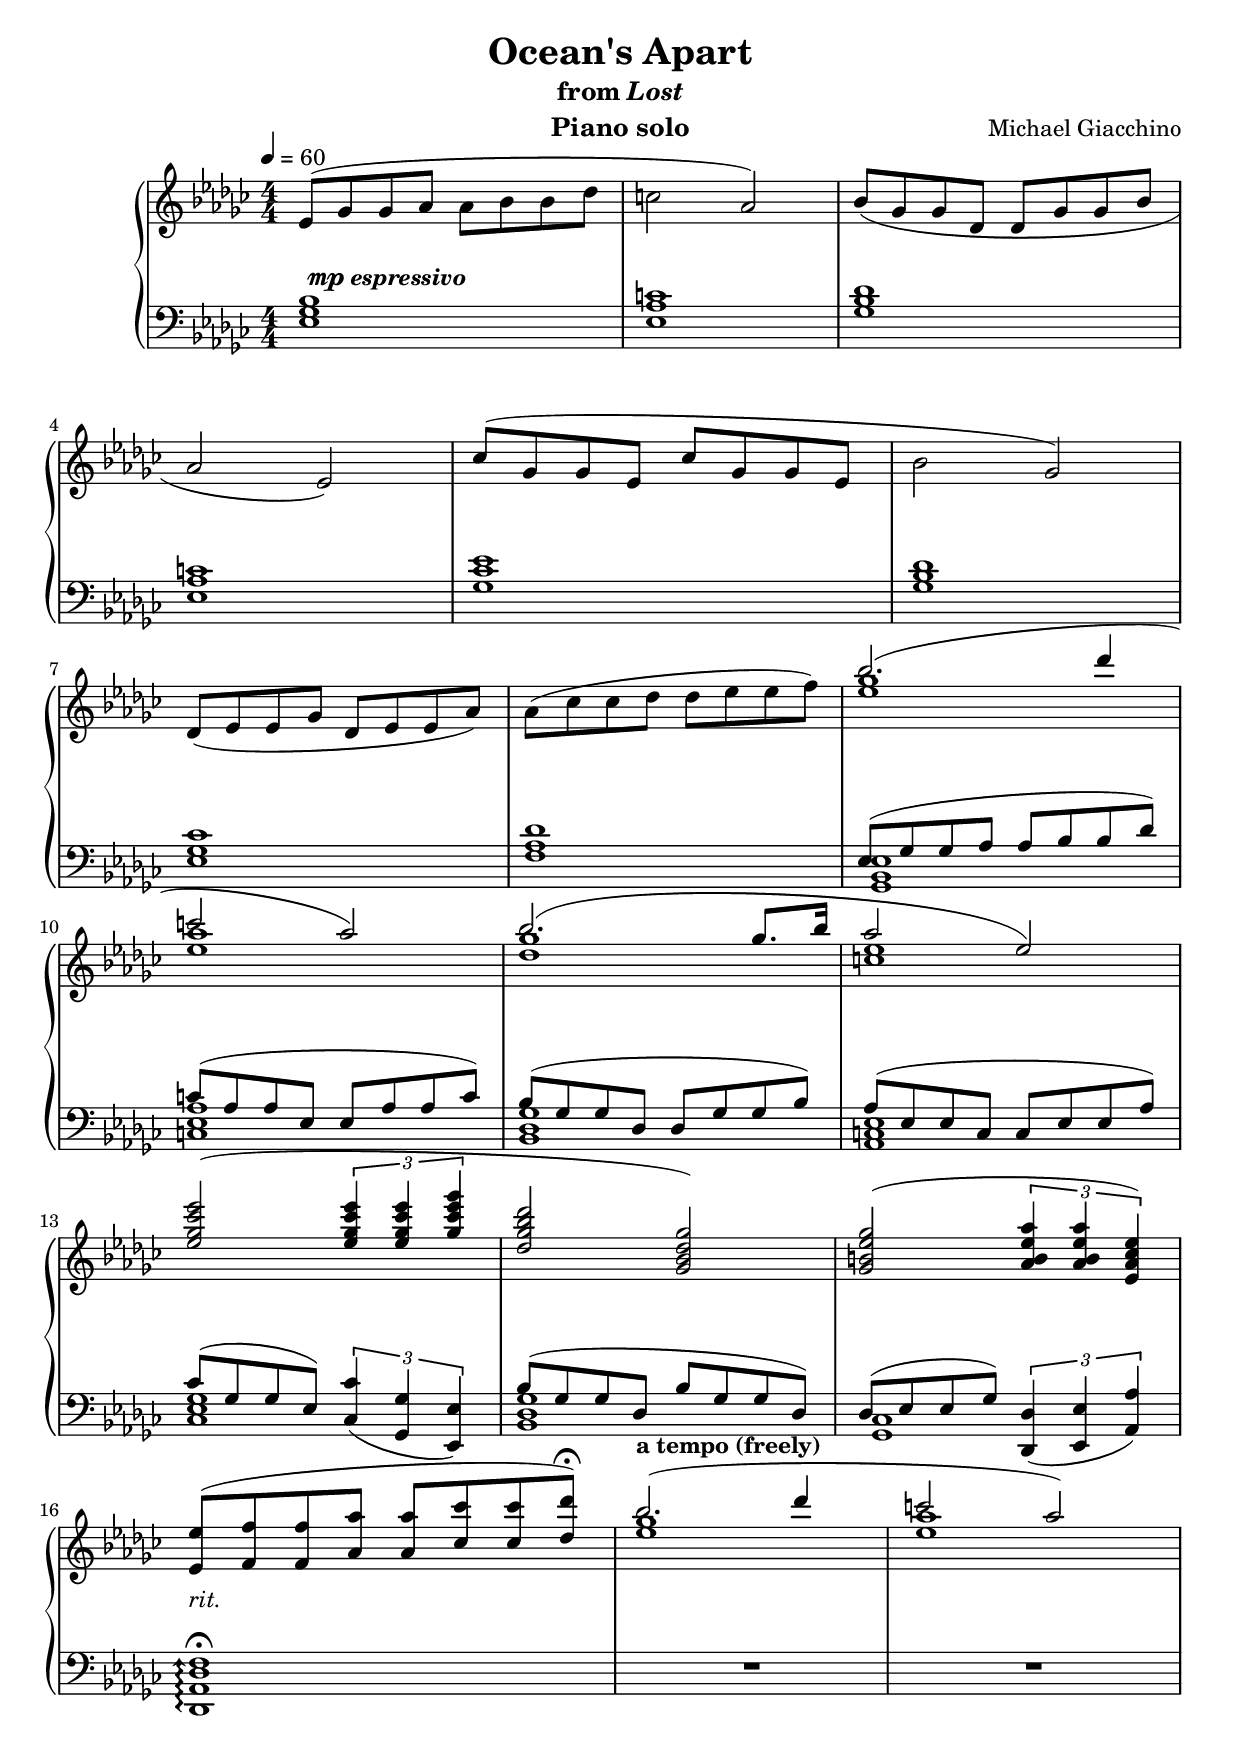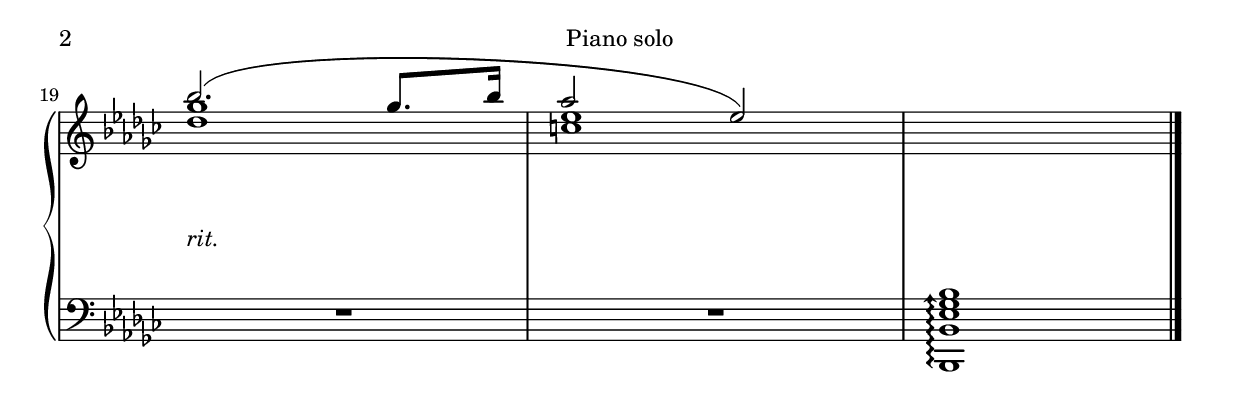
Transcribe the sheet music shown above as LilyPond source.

\version "2.12.2"

\header {
  title = "Ocean's Apart"
  subtitle = \markup { "from" \italic "Lost" }
  composer = "Michael Giacchino"
  instrument = "Piano solo"
}

global = {
  \tempo 4 = 60
  \key ges \major
  \time 4/4
  \numericTimeSignature
}

upper = \relative c' {
  \clef treble
  es8( ges ges as as bes bes des
  c2 as)
  bes8( ges ges des des ges ges bes
  \break

  as2 es)
  ces'8( ges ges es ces' ges ges es
  bes'2 ges)
  \break
  des8( es es ges des es es as)
  as( ces ces des des es es f)

  <<
    {
      bes2.( des4
      \break

      c2 as)
      bes2.( ges8. bes16
      as2 es)
      \break

      <es ges ces es>2( \times 2/3 { <es ges ces es>4 <es ges ces es> <ges ces es ges> }
      <des ges bes des>2 <ges, bes des ges>)
      <ges b es ges>2( \times 2/3 { <as b es as>4 <as b es as> <es as ces es>) }
      \break

      <es' es,>8( <f f,> <f f,> <as as,>
      <as as,>8 <ces ces,> <ces ces,> <des des,>\fermata)
      bes2.^\markup { \bold "a tempo (freely)" }( des4
      c2 as)

      \break
      bes2.( ges8. bes16
      as2 es)
    }
  \\
    {
      <ges es>1
      <as es>
      <ges des>
      <es c>

      s1*4
      <es ges>1
      <es as>
      <ges des>
      <c, es>
    }
  >>

  s1
  \bar "|."
}

lower = \relative c {
  \clef bass
  <es ges bes>1
  <es as c>
  <ges bes des>
  <es as c>

  <ges ces es>
  <ges bes des>
  <es ges ces>
  <f as des>

  <<
    {
      es8( ges ges as as bes bes des)
      c( as as es es as as c)
      bes( ges ges des des ges ges bes)
      as( es es c c es es as)
      ces( ges ges es)
      \times 2/3 { <ces ces'>4_( <ges ges'> <es es'>) }
      bes''8( ges ges des bes' ges ges des)
      des8( es es ges) \times 2/3 { <des, des'>4_( <es es'> <as as'>) }
    }
  \\
    {
      <ges bes es>1
      <c es as>
      <ges' des bes>
      <es c as>
      <ces es ges>
      <ges' des bes>
      <ges, ces>
    }
  >>

  \arpeggioArrowUp
  <f' des as des,>1\arpeggio\fermata
  R1*4
  <bes ges es bes bes,>1\arpeggio
  \bar "|."
}

dynamics = {
  s32 s32*30-\markup{ \dynamic "mp" \bold \italic "espressivo" } s32
  s1*5
  s1\<
  s8 s8*2 s8\! s8\mf\> s8*2 s8\!
  s32 s32*30\mp s32
  s1*2
  s8\< s8*6 s8\!
  s1\f
  s1*2
  s32*2^"rit." s32*2\> s8*6 s8\!
  s32 s32*30\p s32
  s1
  s1-\markup { \italic "rit." }
}

pedal = {
}

\score {
  \new PianoStaff = "PianoStaff_pf" <<
    \new Staff = "Staff_pfUpper" << \global \upper >>
    \new Dynamics = "Dynamics_pf" \dynamics
    \new Staff = "Staff_pfLower" << \global \lower >>
    \new Dynamics = "pedal" \pedal
  >>

  \layout {
    % define Dynamics context
    \context {
      \type "Engraver_group"
      \name Dynamics
      \alias Voice
      \consists "Output_property_engraver"
      \consists "Piano_pedal_engraver"
      \consists "Script_engraver"
      \consists "New_dynamic_engraver"
      \consists "Dynamic_align_engraver"
      \consists "Text_engraver"
      \consists "Skip_event_swallow_translator"
      \consists "Axis_group_engraver"

      pedalSustainStrings = #'("Ped." "*Ped." "*")
      pedalUnaCordaStrings = #'("una corda" "" "tre corde")
      \override DynamicLineSpanner #'Y-offset = #0
      \override TextScript #'font-shape = #'italic
      \override VerticalAxisGroup #'minimum-Y-extent = #'(-1 . 1)
    }
    % modify PianoStaff context to accept Dynamics context
    \context {
      \PianoStaff
      \accepts Dynamics
    }
  }
}

\score {
  \unfoldRepeats {
    \new PianoStaff = "PianoStaff_pf" <<
      \new Staff = "Staff_pfUpper" << \global \upper \dynamics \pedal >>
      \new Staff = "Staff_pfLower" << \global \lower \dynamics \pedal >>
    >>
  }
  \midi {
    % the following is a workaround to prevent multiple voices from being
    % lumped into the same channel, which would inhibit overlapping notes
    \context {
      \Staff \remove "Staff_performer"
    }
    \context {
      \Voice \consists "Staff_performer"
    }
  }
}
